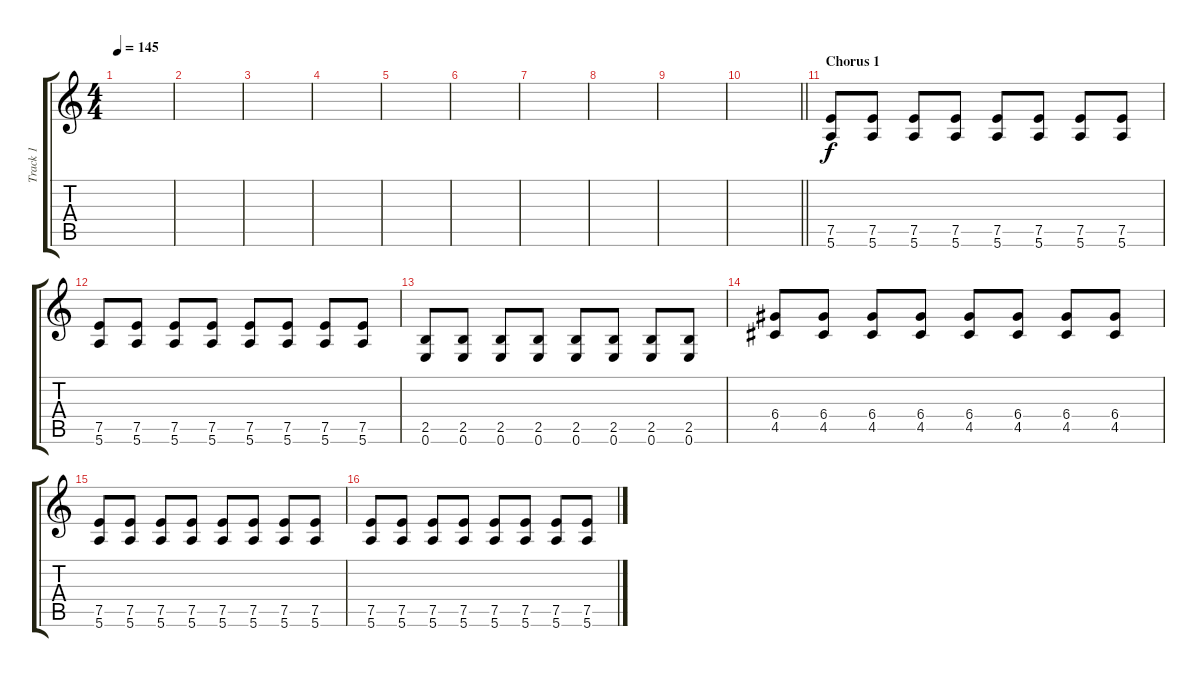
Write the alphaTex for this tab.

\track ("Track 1" "Track 1") {instrument distortionguitar}
\staff {score tabs}
\tuning (E4 B3 G3 D3 A2 E2) {hide}
\ts (4 4)
\tempo 145
\clef g2
\ks c
|
|
|
|
|
|
|
|
|
\barLineRight lightlight
|
\section ("" "Chorus 1")
(7.5 5.6).8 (7.5 5.6).8 (7.5 5.6).8 (7.5 5.6).8 (7.5 5.6).8 (7.5 5.6).8 (7.5 5.6).8 (7.5 5.6).8 |
(7.5 5.6).8 (7.5 5.6).8 (7.5 5.6).8 (7.5 5.6).8 (7.5 5.6).8 (7.5 5.6).8 (7.5 5.6).8 (7.5 5.6).8 |
(2.5 0.6).8 (2.5 0.6).8 (2.5 0.6).8 (2.5 0.6).8 (2.5 0.6).8 (2.5 0.6).8 (2.5 0.6).8 (2.5 0.6).8 |
(6.4 4.5).8 (6.4 4.5).8 (6.4 4.5).8 (6.4 4.5).8 (6.4 4.5).8 (6.4 4.5).8 (6.4 4.5).8 (6.4 4.5).8 |
(7.5 5.6).8 (7.5 5.6).8 (7.5 5.6).8 (7.5 5.6).8 (7.5 5.6).8 (7.5 5.6).8 (7.5 5.6).8 (7.5 5.6).8 |
(7.5 5.6).8 (7.5 5.6).8 (7.5 5.6).8 (7.5 5.6).8 (7.5 5.6).8 (7.5 5.6).8 (7.5 5.6).8 (7.5 5.6).8
